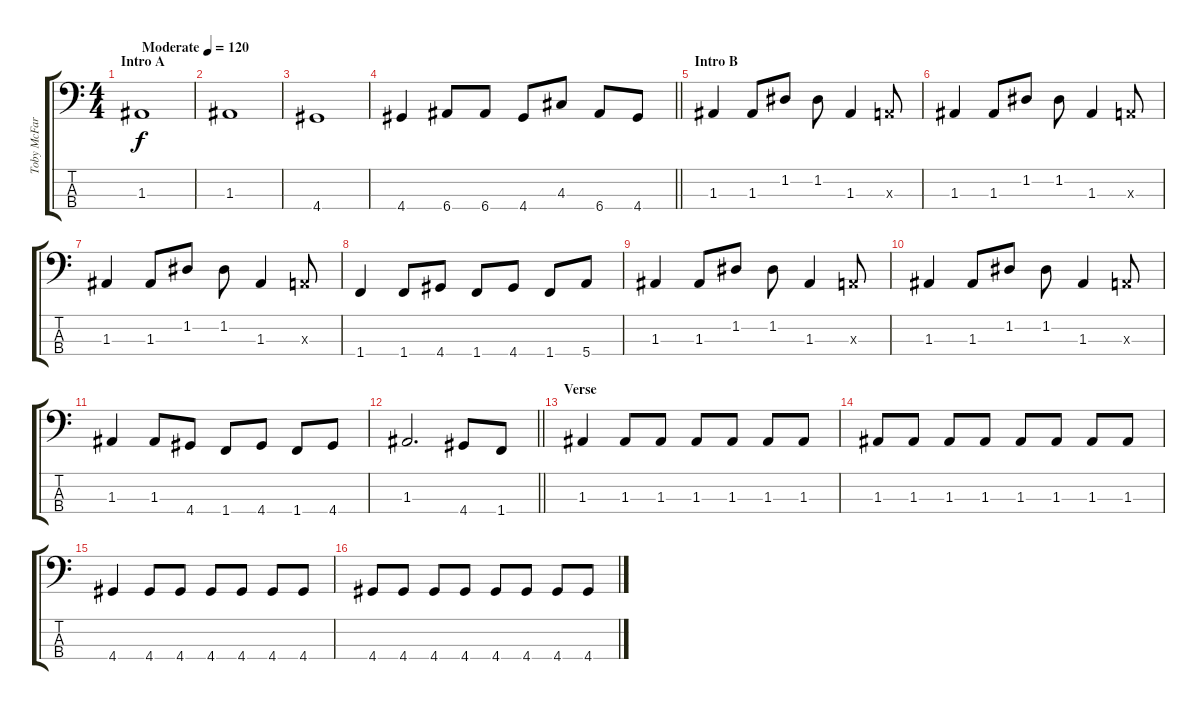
\track ("Toby McFarlaine: Bass" "Toby McFar") {instrument electricbasspick}
\staff {score tabs}
\tuning (G2 D2 A1 E1) {hide}
\ts (4 4)
\section ("" "Intro A")
\tempo (120 "Moderate")
\clef f4
\ks c
1.3.1{dy f instrument electricbasspick} |
1.3.1 |
4.4.1 |
\barLineRight lightlight
4.4.4 6.4.8 6.4.8 4.4.8 4.3.8 6.4.8 4.4.8 |
\section ("" "Intro B")
1.3.4 1.3.8 1.2.8 1.2.8 1.3.4 0.3{x}.8 |
1.3.4 1.3.8 1.2.8 1.2.8 1.3.4 0.3{x}.8 |
1.3.4 1.3.8 1.2.8 1.2.8 1.3.4 0.3{x}.8 |
1.4.4 1.4.8 4.4.8 1.4.8 4.4.8 1.4.8 5.4.8 |
1.3.4 1.3.8 1.2.8 1.2.8 1.3.4 0.3{x}.8 |
1.3.4 1.3.8 1.2.8 1.2.8 1.3.4 0.3{x}.8 |
1.3.4 1.3.8 4.4.8 1.4.8 4.4.8 1.4.8 4.4.8 |
\barLineRight lightlight
1.3.2{d} 4.4.8 1.4.8 |
\section ("" "Verse")
1.3.4 1.3.8 1.3.8 1.3.8 1.3.8 1.3.8 1.3.8 |
1.3.8 1.3.8 1.3.8 1.3.8 1.3.8 1.3.8 1.3.8 1.3.8 |
4.4.4 4.4.8 4.4.8 4.4.8 4.4.8 4.4.8 4.4.8 |
4.4.8 4.4.8 4.4.8 4.4.8 4.4.8 4.4.8 4.4.8 4.4.8
